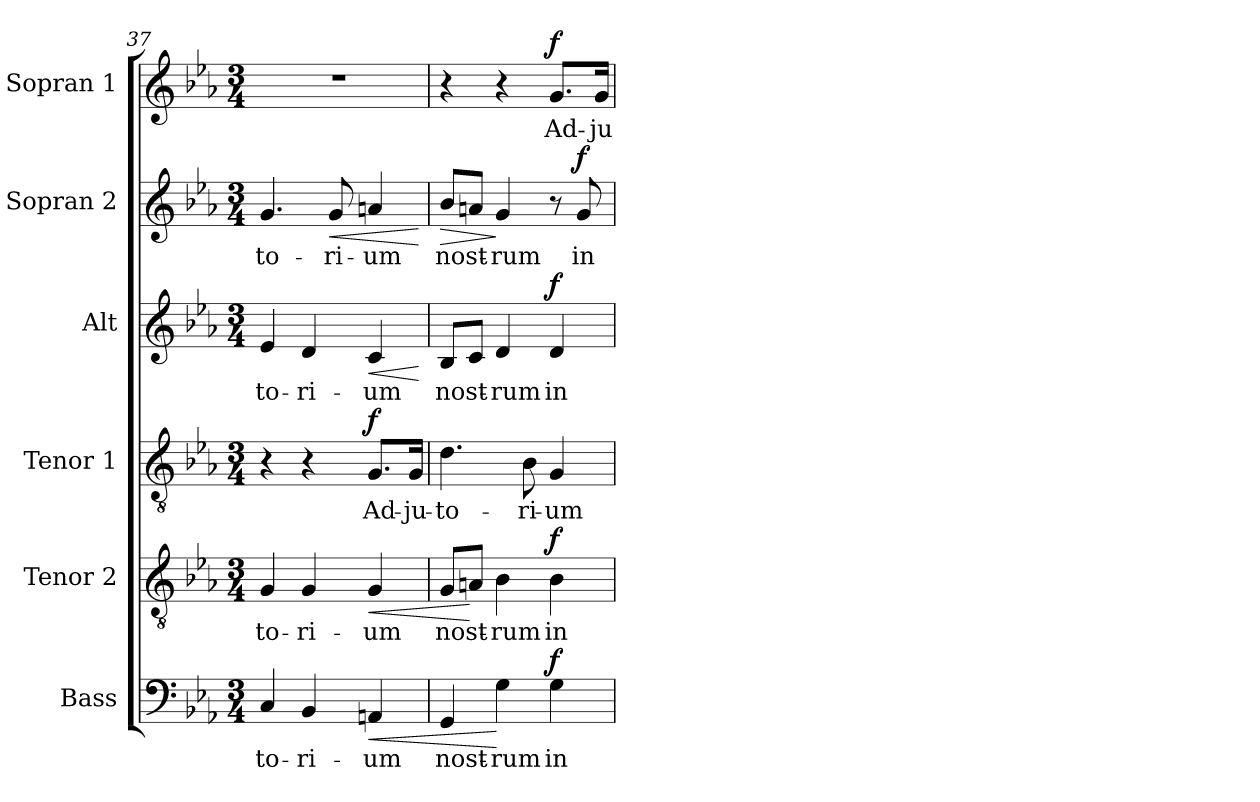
**kern	**text	**dynam	**kern	**text	**dynam	**kern	**text	**dynam	**kern	**text	**dynam	**kern	**text	**dynam	**kern	**text	**dynam
*part6	*part6	*part6	*part5	*part5	*part5	*part4	*part4	*part4	*part3	*part3	*part3	*part2	*part2	*part2	*part1	*part1	*part1
*staff6	*staff6	*staff6	*staff5	*staff5	*staff5	*staff4	*staff4	*staff4	*staff3	*staff3	*staff3	*staff2	*staff2	*staff2	*staff1	*staff1	*staff1
*I"Bass	*	*	*I"Tenor 2	*	*	*I"Tenor 1	*	*	*I"Alt	*	*	*I"Sopran 2	*	*	*I"Sopran 1	*	*
*I'B.	*	*	*I'T. 2	*	*	*I'T. 1	*	*	*I'A.	*	*	*I'S. 2	*	*	*I'S. 1	*	*
!!LO:LB:g=z
*clefF4	*	*	*clefGv2	*	*	*clefGv2	*	*	*clefG2	*	*	*clefG2	*	*	*clefG2	*	*
*k[b-e-a-]	*	*	*k[b-e-a-]	*	*	*k[b-e-a-]	*	*	*k[b-e-a-]	*	*	*k[b-e-a-]	*	*	*k[b-e-a-]	*	*
*E-:	*	*	*E-:	*	*	*E-:	*	*	*E-:	*	*	*E-:	*	*	*E-:	*	*
*M3/4	*	*	*M3/4	*	*	*M3/4	*	*	*M3/4	*	*	*M3/4	*	*	*M3/4	*	*
=37	=37	=37	=37	=37	=37	=37	=37	=37	=37	=37	=37	=37	=37	=37	=37	=37	=37
!	!LO:LY:b	!	!	!LO:LY:b	!	!	!	!	!	!LO:LY:b	!	!	!LO:LY:b	!	!	!	!
4C/	-to-	.	4G/	-to-	.	4r	.	.	4e-/	-to-	.	4.g/	-to-	.	2.r	.	.
!	!LO:LY:b	!	!	!LO:LY:b	!	!	!	!	!	!LO:LY:b	!	!	!	!	!	!	!
4BB-/	-ri-	.	4G/	-ri-	.	4r	.	.	4d/	-ri-	.	.	.	.	.	.	.
!	!	!	!	!	!	!	!	!	!	!	!	!	!LO:LY:b	!LO:HP:b	!	!	!
.	.	.	.	.	.	.	.	.	.	.	.	8g/	-ri-	<	.	.	.
!	!LO:LY:b	!LO:HP:b	!	!LO:LY:b	!LO:HP:b	!	!LO:LY:b	!LO:DY:a	!	!LO:LY:b	!LO:HP:b	!	!LO:LY:b	!	!	!	!
4AAn/	-um	<	4G/	-um	<	8.G/L	Ad-	f	4c/	-um	<	4an/	-um	.	.	.	.
!	!	!	!	!	!	!	!LO:LY:b	!	!	!	!	!	!	!	!	!	!
.	.	.	.	.	.	16G/Jk	-ju-	.	.	.	.	.	.	.	.	.	.
.	.	.	.	.	.	.	.	.	.	.	[	.	.	[	.	.	.
=38	=38	=38	=38	=38	=38	=38	=38	=38	=38	=38	=38	=38	=38	=38	=38	=38	=38
!	!LO:LY:b	!	!	!LO:LY:b	!	!	!LO:LY:b	!	!	!LO:LY:b	!	!	!LO:LY:b	!LO:HP:b	!	!	!
4GG/	nost-	.	8G/L	nost-	.	4.d\	-to-	.	8B-/L	nost-	.	8b-/L	nost-	>	4r	.	.
.	.	.	8An/J	.	[	.	.	.	8c/J	.	.	8an/J	.	.	.	.	.
!	!LO:LY:b	!	!	!LO:LY:b	!	!	!	!	!	!LO:LY:b	!	!	!LO:LY:b	!	!	!	!
4G\	-rum	[	4B-\	-rum	.	.	.	.	4d/	-rum	.	4g/	-rum	]	4r	.	.
!	!	!	!	!	!	!	!LO:LY:b	!	!	!	!	!	!	!	!	!	!
.	.	.	.	.	.	8B-\	-ri-	.	.	.	.	.	.	.	.	.	.
!	!LO:LY:b	!LO:DY:a	!	!LO:LY:b	!LO:DY:a	!	!LO:LY:b	!	!	!LO:LY:b	!LO:DY:a	!	!	!	!	!LO:LY:b	!LO:DY:a
4G\	in	f	4B-\	in	f	4G/	-um	.	4d/	in	f	8r	.	.	8.g/L	Ad-	f
!	!	!	!	!	!	!	!	!	!	!	!	!	!LO:LY:b	!LO:DY:a	!	!	!
.	.	.	.	.	.	.	.	.	.	.	.	8g/	in	f	.	.	.
!	!	!	!	!	!	!	!	!	!	!	!	!	!	!	!	!LO:LY:b	!
.	.	.	.	.	.	.	.	.	.	.	.	.	.	.	16g/Jk	-ju-	.
=	=	=	=	=	=	=	=	=	=	=	=	=	=	=	=	=	=
*-	*-	*-	*-	*-	*-	*-	*-	*-	*-	*-	*-	*-	*-	*-	*-	*-	*-
